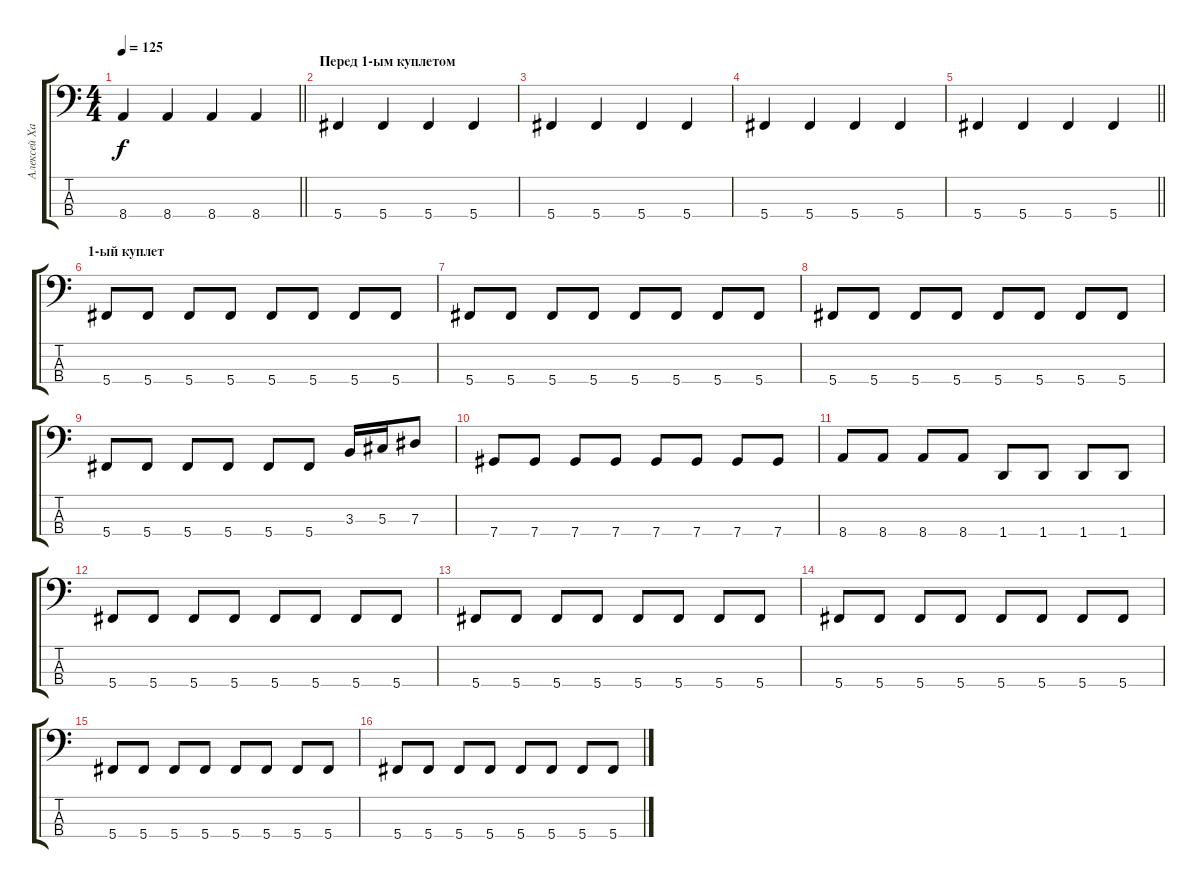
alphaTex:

\track ("Алексей Харьков" "Алексей Ха") {instrument slapbass1}
\staff {score tabs}
\tuning (Gb2 Db2 Ab1 Db1) {hide}
\ts (4 4)
\tempo 125
\clef f4
\barLineRight lightlight
\ks c
8.4.4{dy f} 8.4.4 8.4.4 8.4.4 |
\section ("" "Перед 1-ым куплетом")
5.4.4 5.4.4 5.4.4 5.4.4 |
5.4.4 5.4.4 5.4.4 5.4.4 |
5.4.4 5.4.4 5.4.4 5.4.4 |
\barLineRight lightlight
5.4.4 5.4.4 5.4.4 5.4.4 |
\section ("" "1-ый куплет")
5.4.8 5.4.8 5.4.8 5.4.8 5.4.8 5.4.8 5.4.8 5.4.8 |
5.4.8 5.4.8 5.4.8 5.4.8 5.4.8 5.4.8 5.4.8 5.4.8 |
5.4.8 5.4.8 5.4.8 5.4.8 5.4.8 5.4.8 5.4.8 5.4.8 |
5.4.8 5.4.8 5.4.8 5.4.8 5.4.8 5.4.8 3.3.16 5.3.16 7.3.8 |
7.4.8 7.4.8 7.4.8 7.4.8 7.4.8 7.4.8 7.4.8 7.4.8 |
8.4.8 8.4.8 8.4.8 8.4.8 1.4.8 1.4.8 1.4.8 1.4.8 |
5.4.8 5.4.8 5.4.8 5.4.8 5.4.8 5.4.8 5.4.8 5.4.8 |
5.4.8 5.4.8 5.4.8 5.4.8 5.4.8 5.4.8 5.4.8 5.4.8 |
5.4.8 5.4.8 5.4.8 5.4.8 5.4.8 5.4.8 5.4.8 5.4.8 |
5.4.8 5.4.8 5.4.8 5.4.8 5.4.8 5.4.8 5.4.8 5.4.8 |
5.4.8 5.4.8 5.4.8 5.4.8 5.4.8 5.4.8 5.4.8 5.4.8
